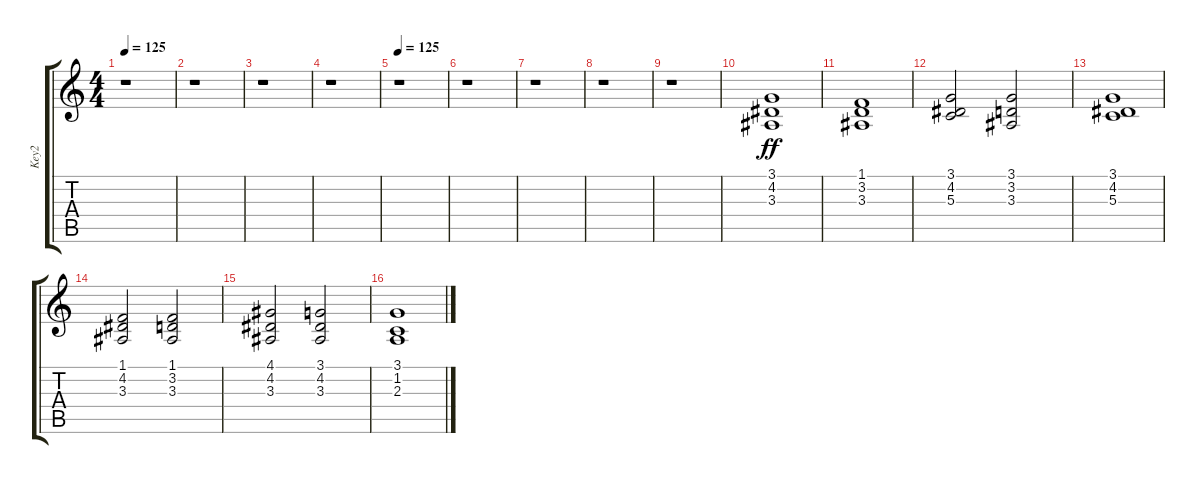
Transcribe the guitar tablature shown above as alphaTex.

\track ("Key2" "Key2") {instrument honkytonkpiano}
\staff {score tabs}
\tuning (E4 B3 G3 D3 A2 E2) {hide}
\ts (4 4)
\tempo 125
\tempo 135
\tempo 125
\clef g2
\ks c
r.1{dy ff instrument honkytonkpiano} |
r.1 |
r.1 |
r.1 |
\tempo 125
r.1 |
r.1 |
r.1 |
r.1 |
r.1 |
(3.1 4.2 3.3).1 |
(1.1 3.2 3.3).1 |
(3.1 4.2 5.3).2 (3.1 3.2 3.3).2 |
(3.1 4.2 5.3).1 |
(1.1 4.2 3.3).2 (1.1 3.2 3.3).2 |
(4.1 4.2 3.3).2 (3.1 4.2 3.3).2 |
(3.1 1.2 2.3).1
